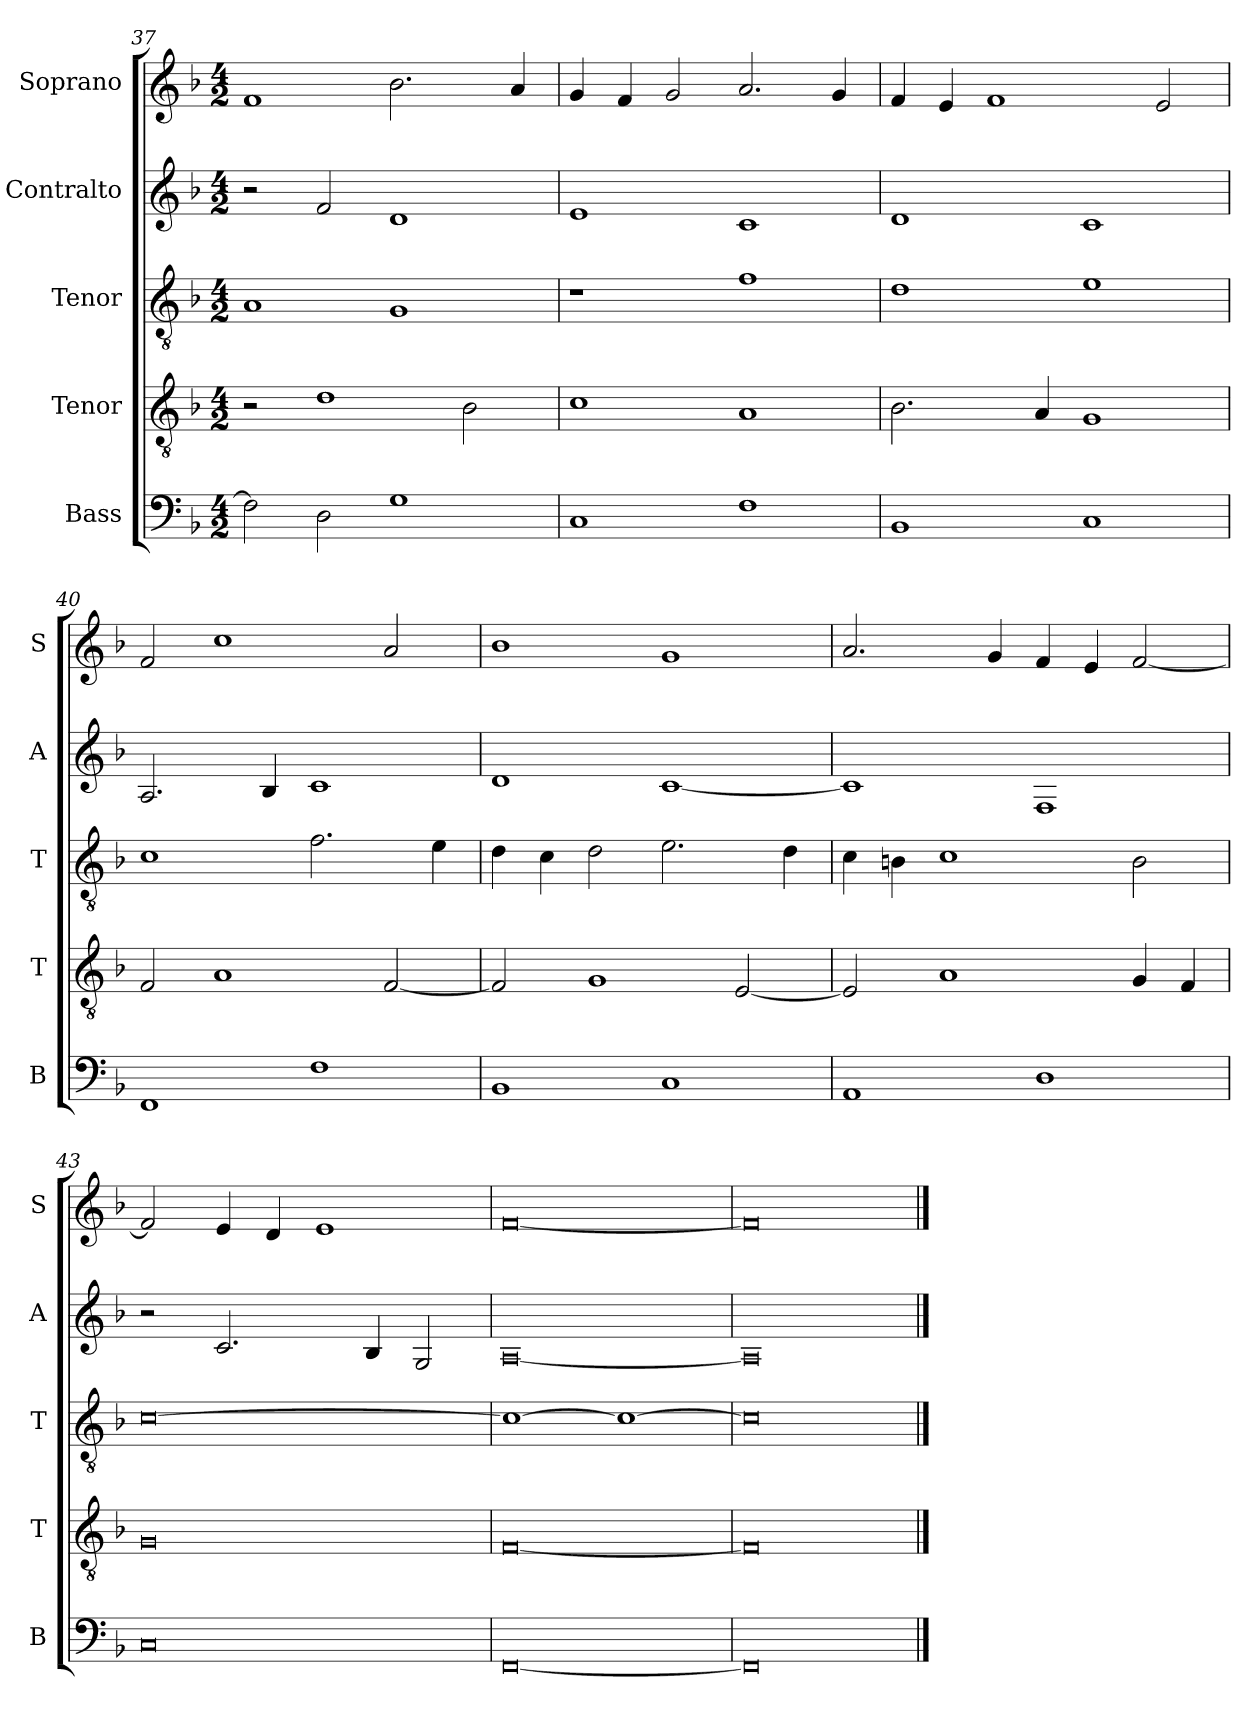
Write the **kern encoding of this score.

**kern	**kern	**kern	**kern	**kern
*part5	*part4	*part3	*part2	*part1
*staff5	*staff4	*staff3	*staff2	*staff1
*I"Bass	*I"Tenor	*I"Tenor	*I"Contralto	*I"Soprano
*I'B	*I'T	*I'T	*I'A	*I'S
*clefF4	*clefGv2	*clefGv2	*clefG2	*clefG2
*k[b-]	*k[b-]	*k[b-]	*k[b-]	*k[b-]
*F:ion	*F:ion	*F:ion	*F:ion	*F:ion
*M4/2	*M4/2	*M4/2	*M4/2	*M4/2
=37	=37	=37	=37	=37
2F]	2r	1A	2r	1f
2D	1d	.	2f	.
1G	.	1G	1d	2.b-
.	2B-	.	.	.
.	.	.	.	4a
=38	=38	=38	=38	=38
1C	1c	1r	1e	4g
.	.	.	.	4f
.	.	.	.	2g
1F	1A	1f	1c	2.a
.	.	.	.	4g
=39	=39	=39	=39	=39
1BB-	2.B-	1d	1d	4f
.	.	.	.	4e
.	.	.	.	1f
.	4A	.	.	.
1C	1G	1e	1c	.
.	.	.	.	2e
=40	=40	=40	=40	=40
1FF	2F	1c	2.A	2f
.	1A	.	.	1cc
.	.	.	4B-	.
1F	.	2.f	1c	.
.	[2F	.	.	2a
.	.	4e	.	.
=41	=41	=41	=41	=41
1BB-	2F]	4d	1d	1b-
.	.	4c	.	.
.	1G	2d	.	.
1C	.	2.e	[1c	1g
.	[2E	.	.	.
.	.	4d	.	.
=42	=42	=42	=42	=42
1AA	2E]	4c	1c]	2.a
.	.	4Bn	.	.
.	1A	1c	.	.
.	.	.	.	4g
1D	.	.	1F	4f
.	.	.	.	4e
.	4G	2B	.	[2f
.	4F	.	.	.
=43	=43	=43	=43	=43
0C	0G	[0c	2r	2f]
.	.	.	2.c	4e
.	.	.	.	4d
.	.	.	.	1e
.	.	.	4B-	.
.	.	.	2G	.
=44	=44	=44	=44	=44
[0FF	[0F	1c_	[0A	[0f
.	.	1c_	.	.
=45	=45	=45	=45	=45
0FF]	0F]	0c]	0A]	0f]
==	==	==	==	==
*-	*-	*-	*-	*-
